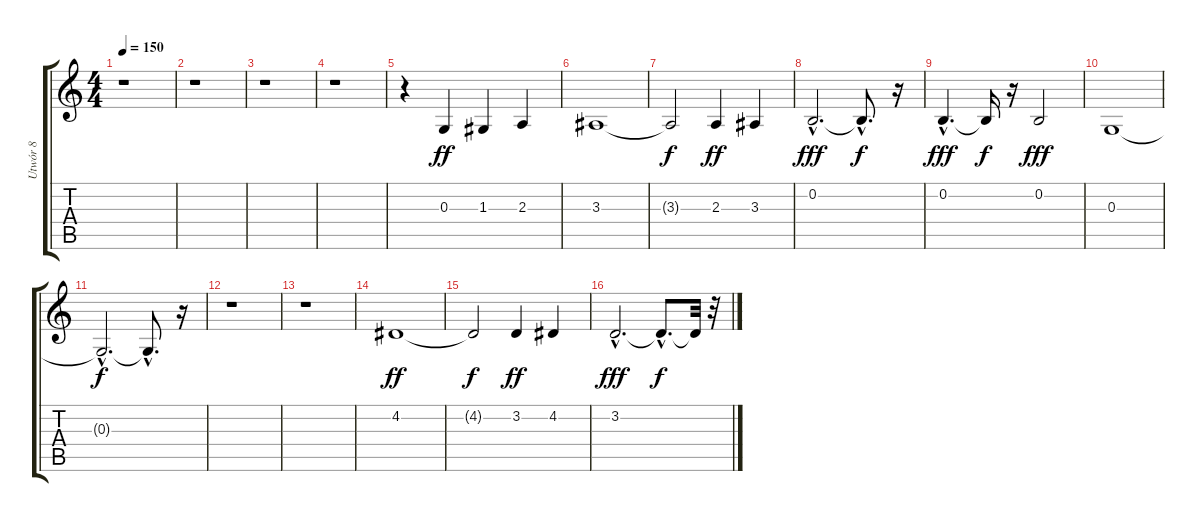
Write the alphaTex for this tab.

\track ("Utwór 8" "Utwór 8") {instrument lead6voice}
\staff {score tabs}
\tuning (E4 B3 G3 D3 A2 E2) {hide}
\ts (4 4)
\tempo 150
\clef g2
\ks c
r.1{dy ff instrument lead6voice} |
r.1 |
r.1 |
r.1 |
r.4 0.3.4 1.3.4 2.3.4 |
3.3.1 |
3.3{t}.2{dy f} 2.3.4{dy ff} 3.3.4 |
0.2{hac}.2{d dy fff} 0.2{hac t}.8{d dy f} r.16 |
0.2{hac}.4{d dy fff} 0.2{t}.16{dy f} r.16 0.2.2{dy fff} |
0.3.1 |
0.3{hac t}.2{d dy f} 0.3{hac t}.8{d} r.16 |
r.1 |
r.1 |
4.2.1{dy ff} |
4.2{t}.2{dy f} 3.2.4{dy ff} 4.2.4 |
3.2{hac}.2{d dy fff} 3.2{hac t}.8{d dy f} 3.2{t}.32 r.32
